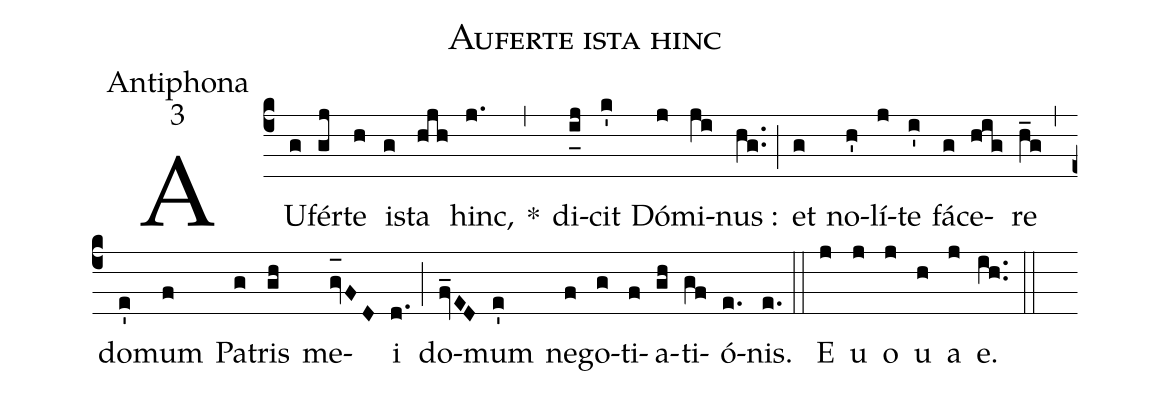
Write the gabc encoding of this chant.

name:Auferte ista hinc;
office-part:Antiphona;
mode:3;
%%
(c4) AU(g)fér(gj)te(h) i(g)sta(hjh) hinc,(j.) *(,) di(i_[uh:l]j)cit(k') Dó(j)mi(ji)nus :(hg..) (;) et(g) no(h')lí(j)te(i') fá(g)ce(hig)re(h_g) (,) do(e')mum(f) Pa(g)tris(gh) me(gv_[oh:h]FD)i(d.) (;) do(fv_ED)mum(e') ne(f)go(g)ti(f)a(gh)ti(gf)ó(e.)nis.(e.) (::) <eu>E(j) u(j) o(j) u(h) a(j) e.</eu>(ih..) (::)
